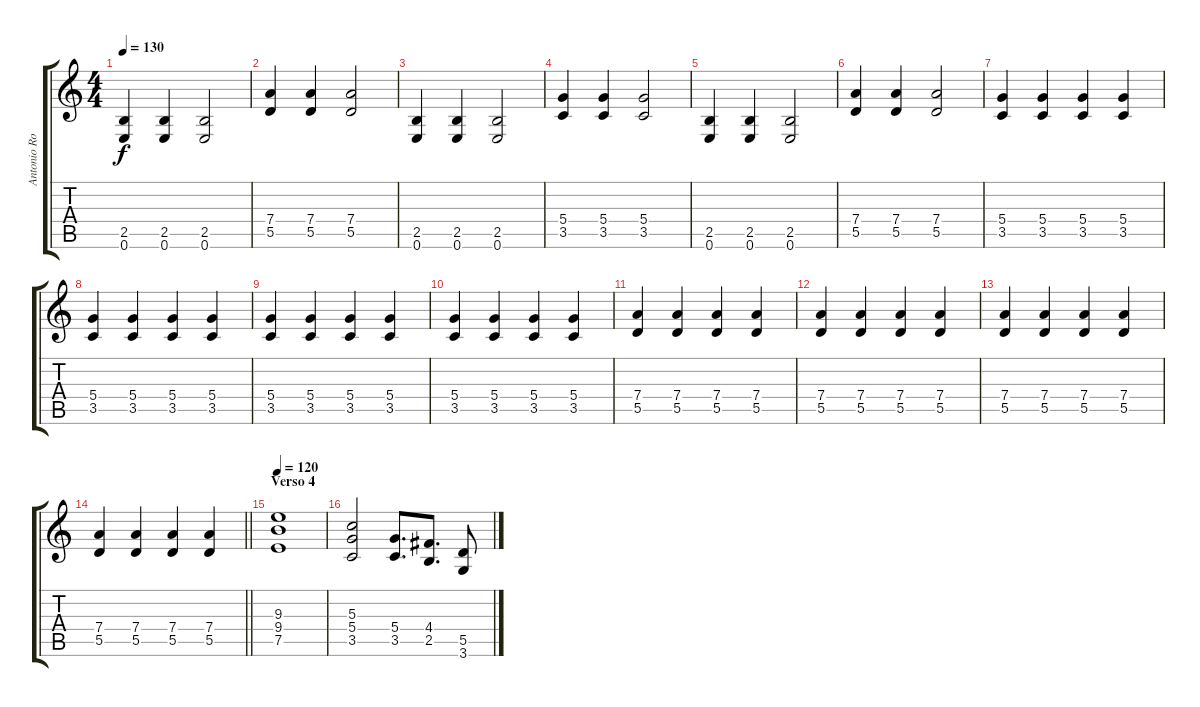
\track ("Antonio Romano Ritmic" "Antonio Ro") {instrument distortionguitar}
\staff {score tabs}
\tuning (E4 B3 G3 D3 A2 E2) {hide}
\ts (4 4)
\tempo 130
\clef g2
\ks c
(2.5 0.6).4{dy f} (2.5 0.6).4 (2.5 0.6).2 |
(7.4 5.5).4 (7.4 5.5).4 (7.4 5.5).2 |
(2.5 0.6).4 (2.5 0.6).4 (2.5 0.6).2 |
(5.4 3.5).4 (5.4 3.5).4 (5.4 3.5).2 |
(2.5 0.6).4 (2.5 0.6).4 (2.5 0.6).2 |
(7.4 5.5).4 (7.4 5.5).4 (7.4 5.5).2 |
(5.4 3.5).4 (5.4 3.5).4 (5.4 3.5).4 (5.4 3.5).4 |
(5.4 3.5).4 (5.4 3.5).4 (5.4 3.5).4 (5.4 3.5).4 |
(5.4 3.5).4 (5.4 3.5).4 (5.4 3.5).4 (5.4 3.5).4 |
(5.4 3.5).4 (5.4 3.5).4 (5.4 3.5).4 (5.4 3.5).4 |
(7.4 5.5).4 (7.4 5.5).4 (7.4 5.5).4 (7.4 5.5).4 |
(7.4 5.5).4 (7.4 5.5).4 (7.4 5.5).4 (7.4 5.5).4 |
(7.4 5.5).4 (7.4 5.5).4 (7.4 5.5).4 (7.4 5.5).4 |
\barLineRight lightlight
(7.4 5.5).4 (7.4 5.5).4 (7.4 5.5).4 (7.4 5.5).4 |
\section ("" "Verso 4")
\tempo 120
(9.3 9.4 7.5).1{volume 9} |
(5.3 5.4 3.5).2 (5.4 3.5).8{d} (4.4 2.5).8{d} (5.5 3.6).8
